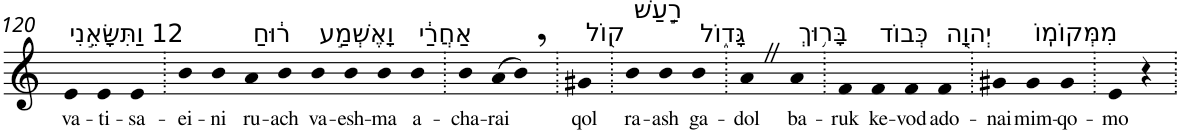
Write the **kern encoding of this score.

**kern	**text
*part1	*part1
*staff1	*staff1
*I"Piano	*
*I'Pno	*
!!LO:PB:g=z
*clefG2	*
*k[]	*
=120	=120
!LO:TX:a:t=12 וַתִּשָּׂאֵ֣נִי	!
!	!LO:LY:b
4e	va-
!	!LO:LY:b
4e	-ti-
!	!LO:LY:b
4e	-sa-
=121.	=121.
!	!LO:LY:b
4b	-ei-
!	!LO:LY:b
4b	-ni
!LO:TX:a:t=ר֔וּחַ	!
!	!LO:LY:b
4a	ru-
!	!LO:LY:b
4b	-ach
!LO:TX:a:t=וָאֶשְׁמַ֣ע	!
!	!LO:LY:b
4b	va-
!	!LO:LY:b
4b	-esh-
!	!LO:LY:b
4b	-ma
!LO:TX:a:t=אַחֲרַ֔י	!
!	!LO:LY:b
4b	a-
=122.	=122.
!	!LO:LY:b
4b	-cha-
!	!LO:LY:b
(>8a	-rai
8b,)	.
=123.	=123.
!LO:TX:a:t=ק֖וֹל	!
!	!LO:LY:b
4g#X	qol
=124.	=124.
!LO:TX:a:t=רַ֣עַשׁ	!
!	!LO:LY:b
4b	ra-
!	!LO:LY:b
4b	-ash
!LO:TX:a:t=גָּד֑וֹל	!
!	!LO:LY:b
4b	ga-
=125.	=125.
!	!LO:LY:b
4aZ	-dol
!LO:TX:a:t=בָּר֥וּךְ	!
!	!LO:LY:b
4a	ba-
=126.	=126.
!	!LO:LY:b
4f	-ruk
!LO:TX:a:t=כְּבוֹד	!
!	!LO:LY:b
4f	ke-
!	!LO:LY:b
4f	-vod
!LO:TX:a:t=יְהוָ֖ה	!
!	!LO:LY:b
4f	ado-
=127.	=127.
!	!LO:LY:b
4g#X	-nai
!LO:TX:a:t=מִמְּקוֹמֽוֹ	!
!	!LO:LY:b
4g#	mim-
!	!LO:LY:b
4g#	-qo-
=128.	=128.
!	!LO:LY:b
4e	-mo
4r	.
=.	=.
*-	*-
